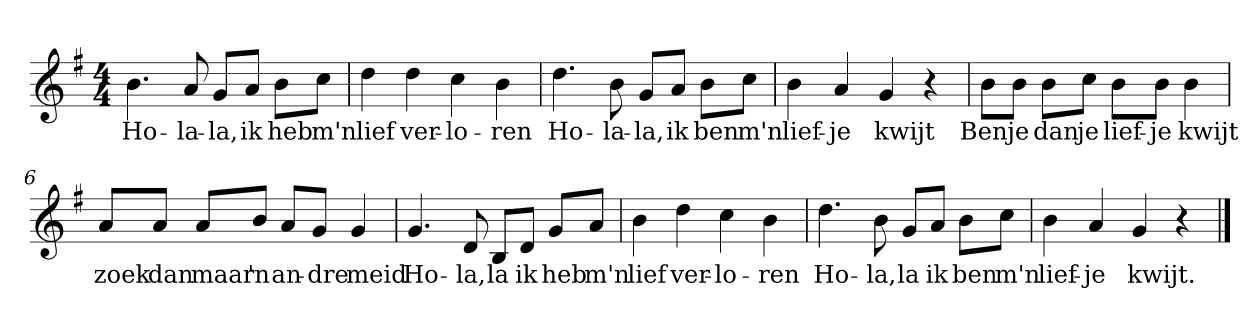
**kern	**text
*part1	*part1
*staff1	*staff1
*clefG2	*
*k[f#]	*
*G:	*
*M4/4	*
*MM120	*
=1	=1
4.b	Ho-
8a	-la-
8g/L	-la,
8a/J	ik
8b\L	heb
8cc\J	m'n
=2	=2
4dd	lief
4dd	ver-
4cc	-lo-
4b	-ren
=3	=3
4.dd	Ho-
8b	-la-
8g/L	-la,
8a/J	ik
8b\L	ben
8cc\J	m'n
=4	=4
4b	lief-
4a	-je
4g	kwijt
4r	.
=5	=5
8b\L	Ben
8b\J	je
8b\L	dan
8cc\J	je
8b\L	lief-
8b\J	-je
4b	kwijt
=6	=6
8a/L	zoek
8a/J	dan
8a/L	maar
8b/J	'n
8a/L	an-
8g/J	-dre
4g	meid
=7	=7
4.g	Ho-
8d	-la,
8B/L	la
8d/J	ik
8g/L	heb
8a/J	m'n
=8	=8
4b	lief
4dd	ver-
4cc	-lo-
4b	-ren
=9	=9
4.dd	Ho-
8b	-la,
8g/L	la
8a/J	ik
8b\L	ben
8cc\J	m'n
=10	=10
4b	lief-
4a	-je
4g	kwijt.
4r	.
==	==
*-	*-
